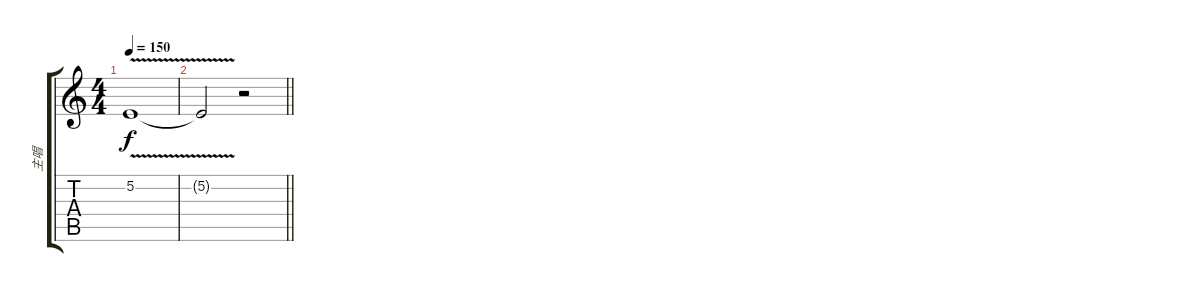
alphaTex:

\track ("主唱" "主唱") {instrument pad1newage}
\staff {score tabs}
\tuning (E4 B3 G3 D3 A2 E2) {hide}
\ts (4 4)
\tempo 150
\clef g2
\ks c
5.2{v}.1{dy f} |
\barLineRight lightlight
5.2{t}.2 r.2
